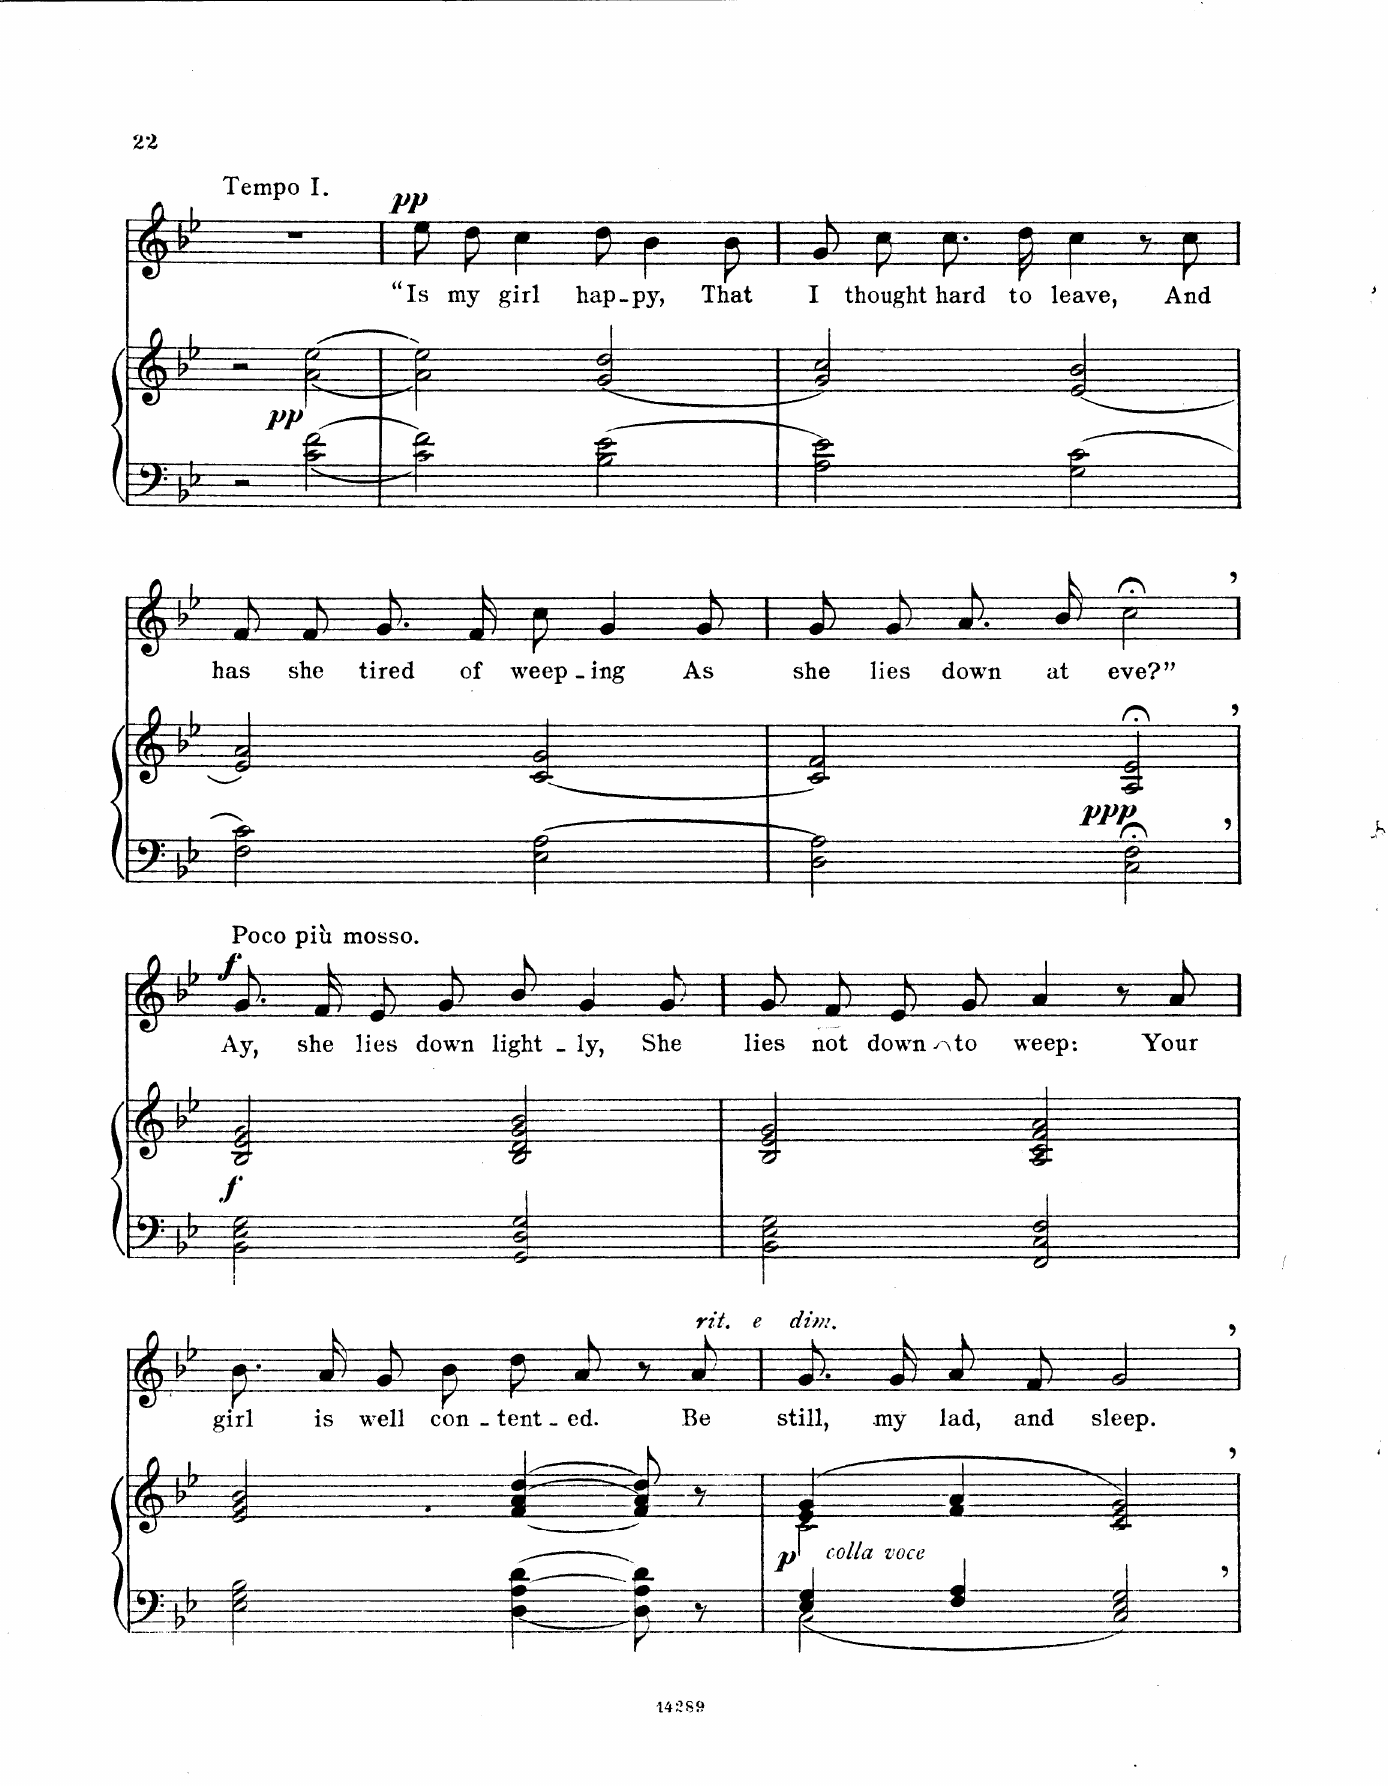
**kern	**kern	**dynam	**kern	**text	**dynam
*part2	*part2	*part2	*part1	*part1	*part1
*staff3	*staff2	*staff2/3	*staff1	*staff1	*staff1
*I"Piano	*	*	*I"Voice	*	*
*I'Pno	*	*	*	*	*
*clefF4	*clefG2	*	*clefG2	*	*
*k[b-e-]	*k[b-e-]	*	*k[b-e-]	*	*
*M4/4	*M4/4	*	*M4/4	*	*
*met(c)	*met(c)	*	*met(c)	*	*
=17	=17	=17	=17	=17	=17
!	!	!	!LO:TX:a:B:t=Tempo I.	!	!
2r	2r	.	1r	.	.
!	!	!LO:DY:b	!	!	!
[2c\ [2f\	[2a\ [2ee-\	pp	.	.	.
=18	=18	=18	=18	=18	=18
!	!	!	!	!	!LO:DY:a
2c\] 2f\]	2a\] 2ee-\]	.	8ee-\L	“Is	pp
.	.	.	8dd\J	my	.
.	.	.	4cc\	girl	.
2B-\ [2e-\	[2g\ 2dd\	.	8dd\	hap-	.
.	.	.	4b-\	-py,	.
.	.	.	8b-\	That	.
=19	=19	=19	=19	=19	=19
2A\ 2e-\]	2g/] 2cc/	.	8g/L	I	.
.	.	.	8cc/J	thought	.
.	.	.	8.cc\L	hard	.
.	.	.	16dd\Jk	to	.
2G\ [2c\	[2e-/ 2b-/	.	4cc\	leave,	.
.	.	.	8r	.	.
.	.	.	8cc\	And	.
=20	=20	=20	=20	=20	=20
2F\ 2c\]	2e-/] 2a/	.	8f/L	has	.
.	.	.	8f/J	she	.
.	.	.	8.g/L	tired	.
.	.	.	16f/Jk	of	.
2E-\ [2A\	[2c/ 2g/	.	8cc\	weep-	.
.	.	.	4g/	-ing	.
.	.	.	8g/	As	.
=21	=21	=21	=21	=21	=21
2D\ 2A\]	2c/] 2f/	.	8g/L	she	.
.	.	.	8g/J	lies	.
.	.	.	8.a/L	down	.
.	.	.	16b-/Jk	at	.
!	!	!LO:DY:b	!	!	!
2C\;<, 2F\;<,	2A/;<, 2e-/;<,	ppp	2cc;<,\	eve?”	.
=22	=22	=22	=22	=22	=22
!	!	!	!LO:TX:a:B:t=Poco più mosso	!	!
!	!	!LO:DY:b	!	!	!LO:DY:a
2BB-\ 2E-\ 2G\	2B-/ 2e-/ 2g/	f	8.g/L	Ay,	f
.	.	.	16f/Jk	she	.
.	.	.	8e-/L	lies	.
.	.	.	8g/J	down	.
2GG/ 2D/ 2G/	2B-/ 2d/ 2g/ 2b-/	.	8b-/	light-	.
.	.	.	4g/	-ly,	.
.	.	.	8g/	She	.
=23	=23	=23	=23	=23	=23
2BB-\ 2E-\ 2G\	2B-/ 2e-/ 2g/	.	8g/L	lies	.
.	.	.	8f/J	not	.
.	.	.	8e-/L	down	.
.	.	.	8g/J	to	.
2FF/ 2C/ 2F/	2A/ 2c/ 2f/ 2a/	.	4a/	weep:	.
.	.	.	8r	.	.
.	.	.	8a/	Your	.
=24	=24	=24	=24	=24	=24
2E-\ 2G\ 2B-\	2e-/ 2g/ 2b-/	.	8.b-/L	girl	.
.	.	.	16a/Jk	is	.
.	.	.	8g/L	well	.
.	.	.	8b-/J	con-	.
[4D\ [4A\ [4d\	[4f/ [>4a/ [4dd/	.	8dd\L	-tent-	.
.	.	.	8a\J	-ed.	.
8D\] 8A\] 8d\]	8f/] 8a/] 8dd/]	.	8r	.	.
!	!	!	!LO:TX:a:i:t=rit. e dim.	!	!
8r	8r	.	8a/	Be	.
=25	=25	=25	=25	=25	=25
*^	*^	*	*	*	*
!	!	!	!	!LO:DY:b	!	!	!
!	!	!	!	!LO:DY:n=1:b	!	!	!
4E-/ 4G/	2C\	(4e-/ 4g/	2c\	p other-dynamics	8.g/L	still,	.
.	.	.	.	.	16g/Jk	my	.
4F/ 4A/	.	4f/ 4a/	.	.	8a/L	lad,	.
.	.	.	.	.	8f/J	and	.
2C/, 2E-/, 2G/,	2ryy	2c/, 2e-/, 2g/,)	2ryy	.	2g,/	sleep.	.
*v	*v	*	*	*	*	*	*
*	*v	*v	*	*	*	*
=	=	=	=	=	=
*-	*-	*-	*-	*-	*-
